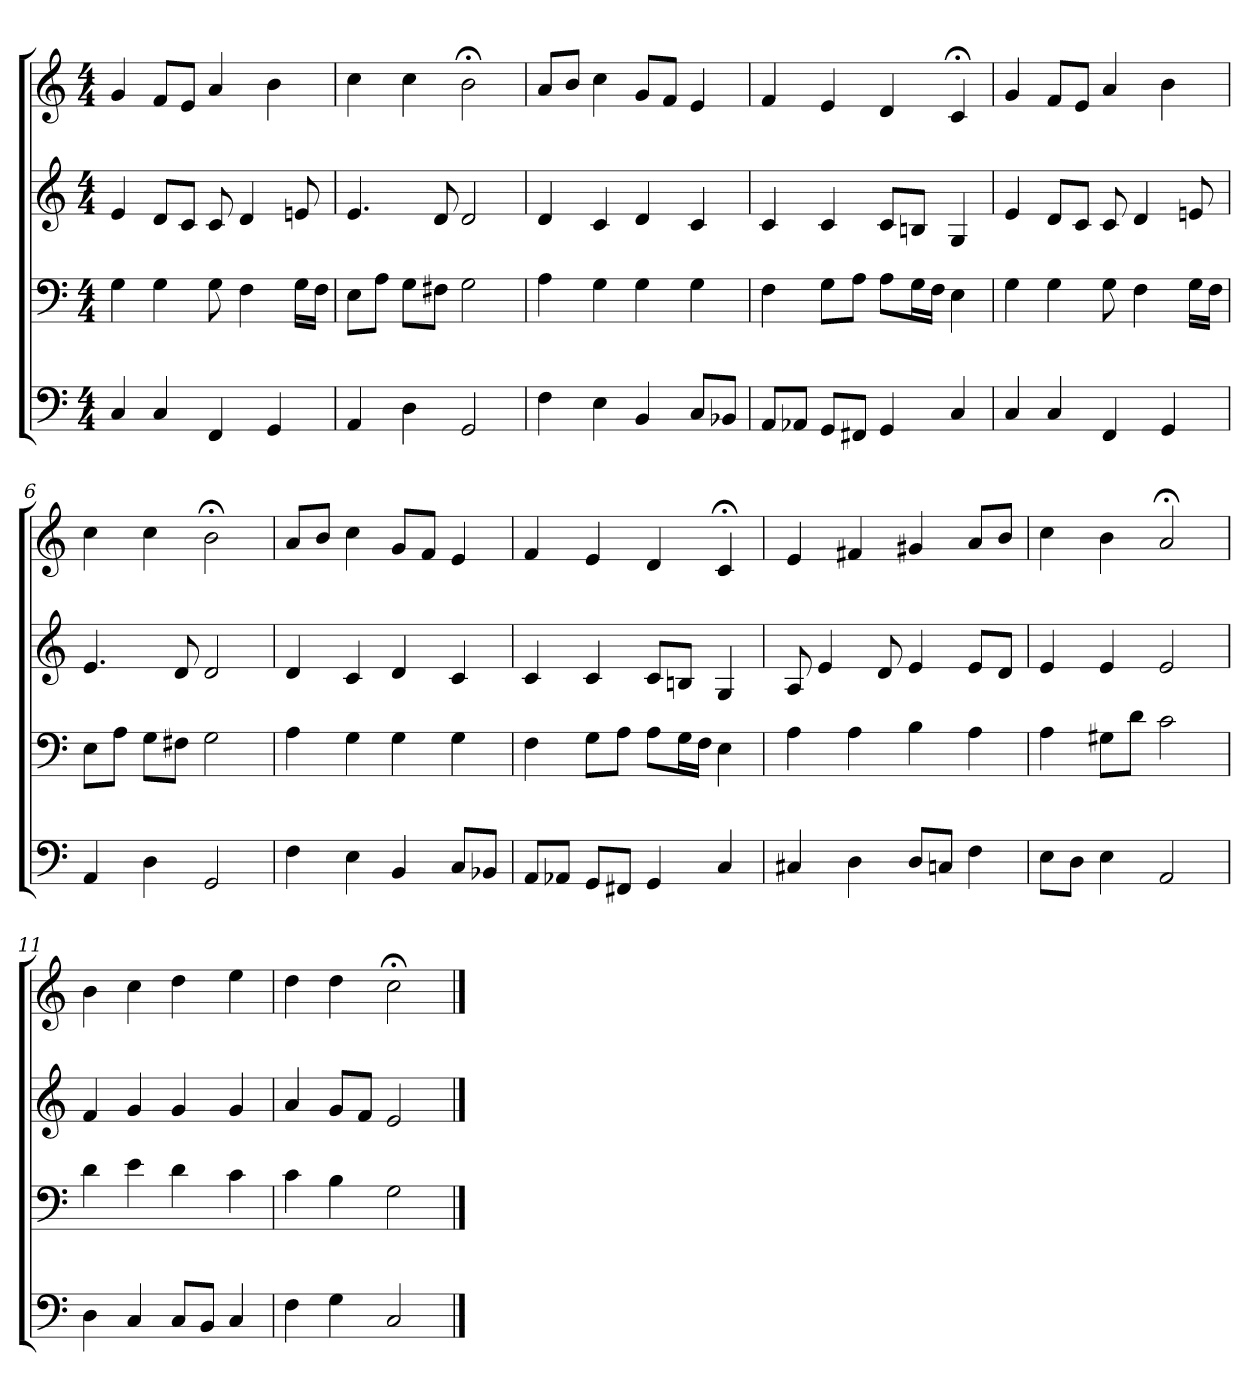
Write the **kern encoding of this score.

**kern	**kern	**kern	**kern
*part4	*part3	*part2	*part1
*staff4	*staff3	*staff2	*staff1
*clefF4	*clefF4	*clefG2	*clefG2
*k[]	*k[]	*k[]	*k[]
*C:	*C:	*C:	*C:
*M4/4	*M4/4	*M4/4	*M4/4
=1	=1	=1	=1
4C	4G	4e	4g
4C	4G	8d/L	8f/L
.	.	8c/J	8e/J
4FF	8G	8c	4a
.	4F	4d	.
4GG	.	.	4b
.	16G\LL	8en	.
.	16F\JJ	.	.
=2	=2	=2	=2
4AA	8E\L	4.e	4cc
.	8A\J	.	.
4D	8G\L	.	4cc
.	8F#X\J	8d	.
2GG	2G	2d	2b;<
=3	=3	=3	=3
4F	4A	4d	8a/L
.	.	.	8b/J
4E	4G	4c	4cc
4BB	4G	4d	8g/L
.	.	.	8f/J
8C/L	4G	4c	4e
8BB-X/J	.	.	.
=4	=4	=4	=4
8AA/L	4F	4c	4f
8AA-X/J	.	.	.
8GG/L	8G\L	4c	4e
8FF#X/J	8A\J	.	.
4GG	8A\L	8c/L	4d
.	16G\L	8Bn/J	.
.	16F\JJ	.	.
4C	4E	4G	4c;<
=5	=5	=5	=5
4C	4G	4e	4g
4C	4G	8d/L	8f/L
.	.	8c/J	8e/J
4FF	8G	8c	4a
.	4F	4d	.
4GG	.	.	4b
.	16G\LL	8en	.
.	16F\JJ	.	.
=6	=6	=6	=6
4AA	8E\L	4.e	4cc
.	8A\J	.	.
4D	8G\L	.	4cc
.	8F#X\J	8d	.
2GG	2G	2d	2b;<
=7	=7	=7	=7
4F	4A	4d	8a/L
.	.	.	8b/J
4E	4G	4c	4cc
4BB	4G	4d	8g/L
.	.	.	8f/J
8C/L	4G	4c	4e
8BB-X/J	.	.	.
=8	=8	=8	=8
8AA/L	4F	4c	4f
8AA-X/J	.	.	.
8GG/L	8G\L	4c	4e
8FF#X/J	8A\J	.	.
4GG	8A\L	8c/L	4d
.	16G\L	8Bn/J	.
.	16F\JJ	.	.
4C	4E	4G	4c;<
=9	=9	=9	=9
4C#X	4A	8A	4e
.	.	4e	.
4D	4A	.	4f#X
.	.	8d	.
8D/L	4B	4e	4g#X
8Cn/J	.	.	.
4F	4A	8e/L	8a/L
.	.	8d/J	8b/J
=10	=10	=10	=10
8E\L	4A	4e	4cc
8D\J	.	.	.
4E	8G#X\L	4e	4b
.	8d\J	.	.
2AA	2c	2e	2a;<
=11	=11	=11	=11
4D	4d	4f	4b
4C	4e	4g	4cc
8C/L	4d	4g	4dd
8BB/J	.	.	.
4C	4c	4g	4ee
=12	=12	=12	=12
4F	4c	4a	4dd
4G	4B	8g/L	4dd
.	.	8f/J	.
2C	2G	2e	2cc;<
==	==	==	==
*-	*-	*-	*-
